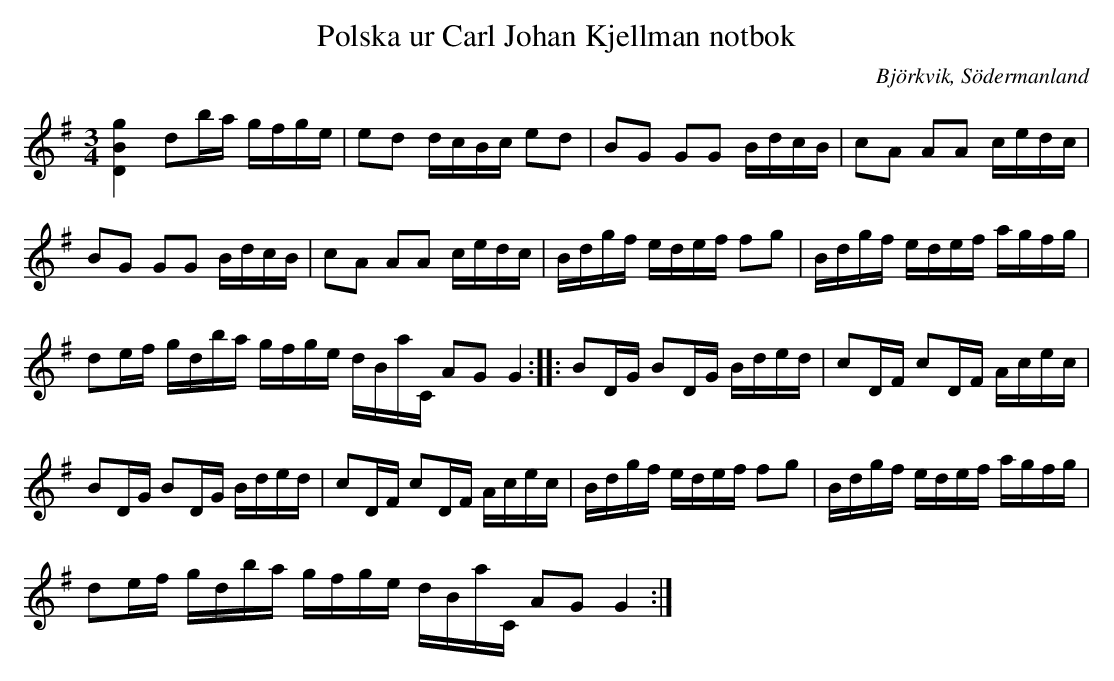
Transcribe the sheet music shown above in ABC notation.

X:1
T:Polska ur Carl Johan Kjellman notbok
O:Björkvik, Södermanland
M:3/4
L:1/16
K:G
[DBg]4 d2ba gfge | e2d2 dcBc e2d2 | B2G2 G2G2 BdcB | c2A2 A2A2 cedc |
B2G2 G2G2 BdcB | c2A2 A2A2 cedc | Bdgf edef f2g2 | Bdgf edef agfg |
d2ef gdba gfge dBaC A2G2 G4 :: B2DG B2DG Bded | c2DF c2DF Acec |
B2DG B2DG Bded | c2DF c2DF Acec | Bdgf edef f2g2 | Bdgf edef agfg |
d2ef gdba gfge dBaC A2G2 G4 :|
